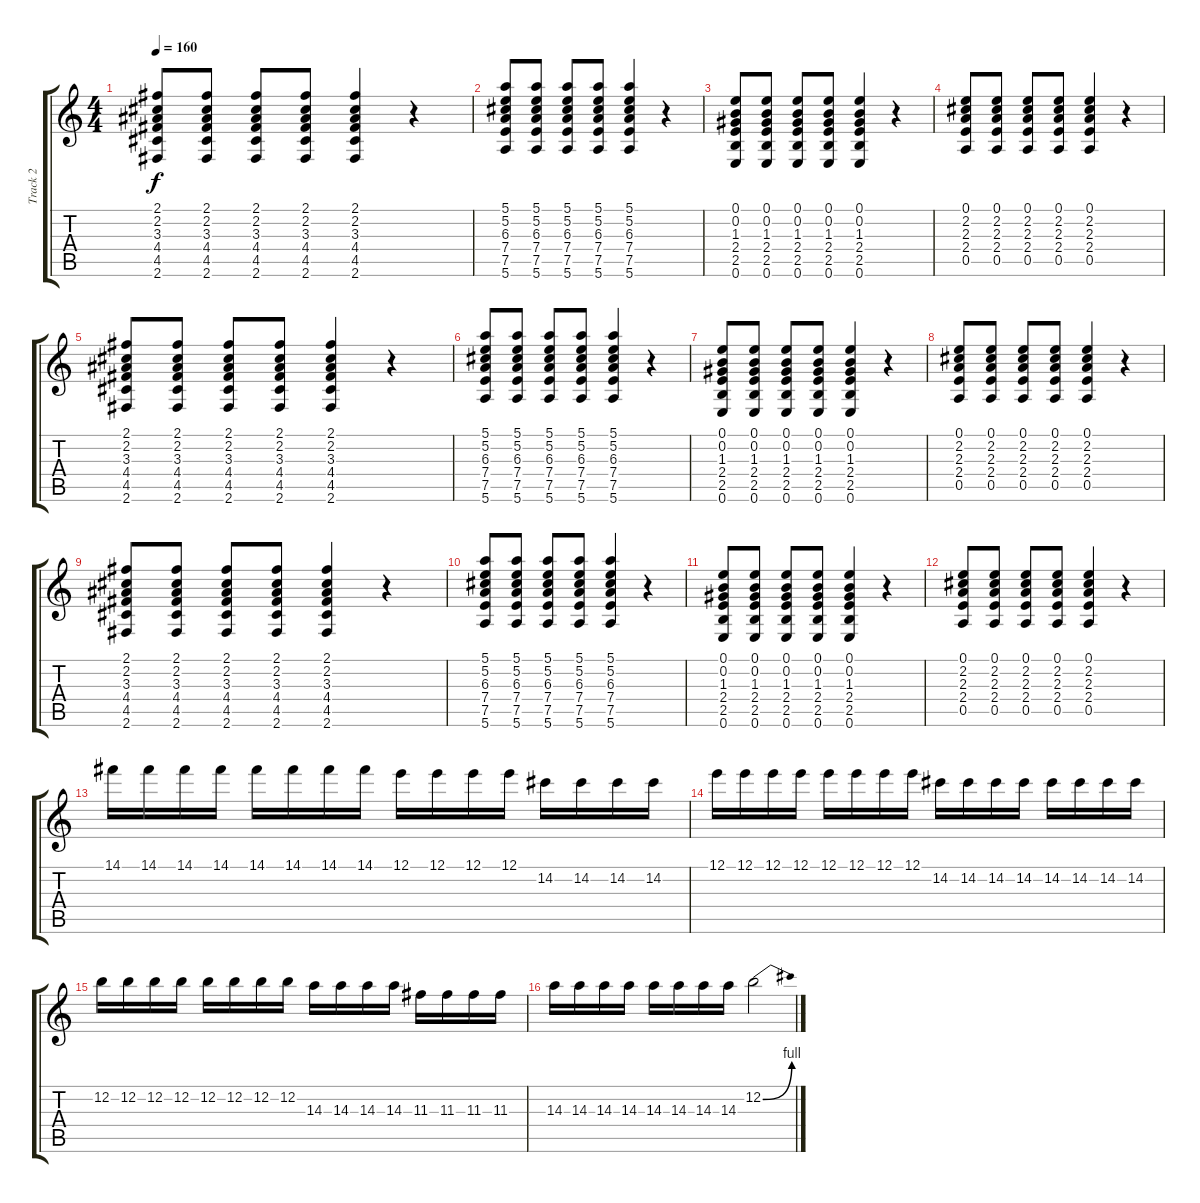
\track ("Track 2" "Track 2") {instrument electricguitarjazz}
\staff {score tabs}
\tuning (E4 B3 G3 D3 A2 E2) {hide}
\ts (4 4)
\tempo 160
\clef g2
\ks c
(2.1 2.2 3.3 4.4 4.5 2.6).8{dy f} (2.1 2.2 3.3 4.4 4.5 2.6).8 (2.1 2.2 3.3 4.4 4.5 2.6).8 (2.1 2.2 3.3 4.4 4.5 2.6).8 (2.1 2.2 3.3 4.4 4.5 2.6).4 r.4 |
(5.1 5.2 6.3 7.4 7.5 5.6).8 (5.1 5.2 6.3 7.4 7.5 5.6).8 (5.1 5.2 6.3 7.4 7.5 5.6).8 (5.1 5.2 6.3 7.4 7.5 5.6).8 (5.1 5.2 6.3 7.4 7.5 5.6).4 r.4 |
(0.1 0.2 1.3 2.4 2.5 0.6).8 (0.1 0.2 1.3 2.4 2.5 0.6).8 (0.1 0.2 1.3 2.4 2.5 0.6).8 (0.1 0.2 1.3 2.4 2.5 0.6).8 (0.1 0.2 1.3 2.4 2.5 0.6).4 r.4 |
(0.1 2.2 2.3 2.4 0.5).8 (0.1 2.2 2.3 2.4 0.5).8 (0.1 2.2 2.3 2.4 0.5).8 (0.1 2.2 2.3 2.4 0.5).8 (0.1 2.2 2.3 2.4 0.5).4 r.4 |
(2.1 2.2 3.3 4.4 4.5 2.6).8 (2.1 2.2 3.3 4.4 4.5 2.6).8 (2.1 2.2 3.3 4.4 4.5 2.6).8 (2.1 2.2 3.3 4.4 4.5 2.6).8 (2.1 2.2 3.3 4.4 4.5 2.6).4 r.4 |
(5.1 5.2 6.3 7.4 7.5 5.6).8 (5.1 5.2 6.3 7.4 7.5 5.6).8 (5.1 5.2 6.3 7.4 7.5 5.6).8 (5.1 5.2 6.3 7.4 7.5 5.6).8 (5.1 5.2 6.3 7.4 7.5 5.6).4 r.4 |
(0.1 0.2 1.3 2.4 2.5 0.6).8 (0.1 0.2 1.3 2.4 2.5 0.6).8 (0.1 0.2 1.3 2.4 2.5 0.6).8 (0.1 0.2 1.3 2.4 2.5 0.6).8 (0.1 0.2 1.3 2.4 2.5 0.6).4 r.4 |
(0.1 2.2 2.3 2.4 0.5).8 (0.1 2.2 2.3 2.4 0.5).8 (0.1 2.2 2.3 2.4 0.5).8 (0.1 2.2 2.3 2.4 0.5).8 (0.1 2.2 2.3 2.4 0.5).4 r.4 |
(2.1 2.2 3.3 4.4 4.5 2.6).8 (2.1 2.2 3.3 4.4 4.5 2.6).8 (2.1 2.2 3.3 4.4 4.5 2.6).8 (2.1 2.2 3.3 4.4 4.5 2.6).8 (2.1 2.2 3.3 4.4 4.5 2.6).4 r.4 |
(5.1 5.2 6.3 7.4 7.5 5.6).8 (5.1 5.2 6.3 7.4 7.5 5.6).8 (5.1 5.2 6.3 7.4 7.5 5.6).8 (5.1 5.2 6.3 7.4 7.5 5.6).8 (5.1 5.2 6.3 7.4 7.5 5.6).4 r.4 |
(0.1 0.2 1.3 2.4 2.5 0.6).8 (0.1 0.2 1.3 2.4 2.5 0.6).8 (0.1 0.2 1.3 2.4 2.5 0.6).8 (0.1 0.2 1.3 2.4 2.5 0.6).8 (0.1 0.2 1.3 2.4 2.5 0.6).4 r.4 |
(0.1 2.2 2.3 2.4 0.5).8 (0.1 2.2 2.3 2.4 0.5).8 (0.1 2.2 2.3 2.4 0.5).8 (0.1 2.2 2.3 2.4 0.5).8 (0.1 2.2 2.3 2.4 0.5).4 r.4 |
14.1.16 14.1.16 14.1.16 14.1.16 14.1.16 14.1.16 14.1.16 14.1.16 12.1.16 12.1.16 12.1.16 12.1.16 14.2.16 14.2.16 14.2.16 14.2.16 |
12.1.16 12.1.16 12.1.16 12.1.16 12.1.16 12.1.16 12.1.16 12.1.16 14.2.16 14.2.16 14.2.16 14.2.16 14.2.16 14.2.16 14.2.16 14.2.16 |
12.2.16 12.2.16 12.2.16 12.2.16 12.2.16 12.2.16 12.2.16 12.2.16 14.3.16 14.3.16 14.3.16 14.3.16 11.3.16 11.3.16 11.3.16 11.3.16 |
14.3.16 14.3.16 14.3.16 14.3.16 14.3.16 14.3.16 14.3.16 14.3.16 12.2{be (bend 0 0 60 4)}.2
